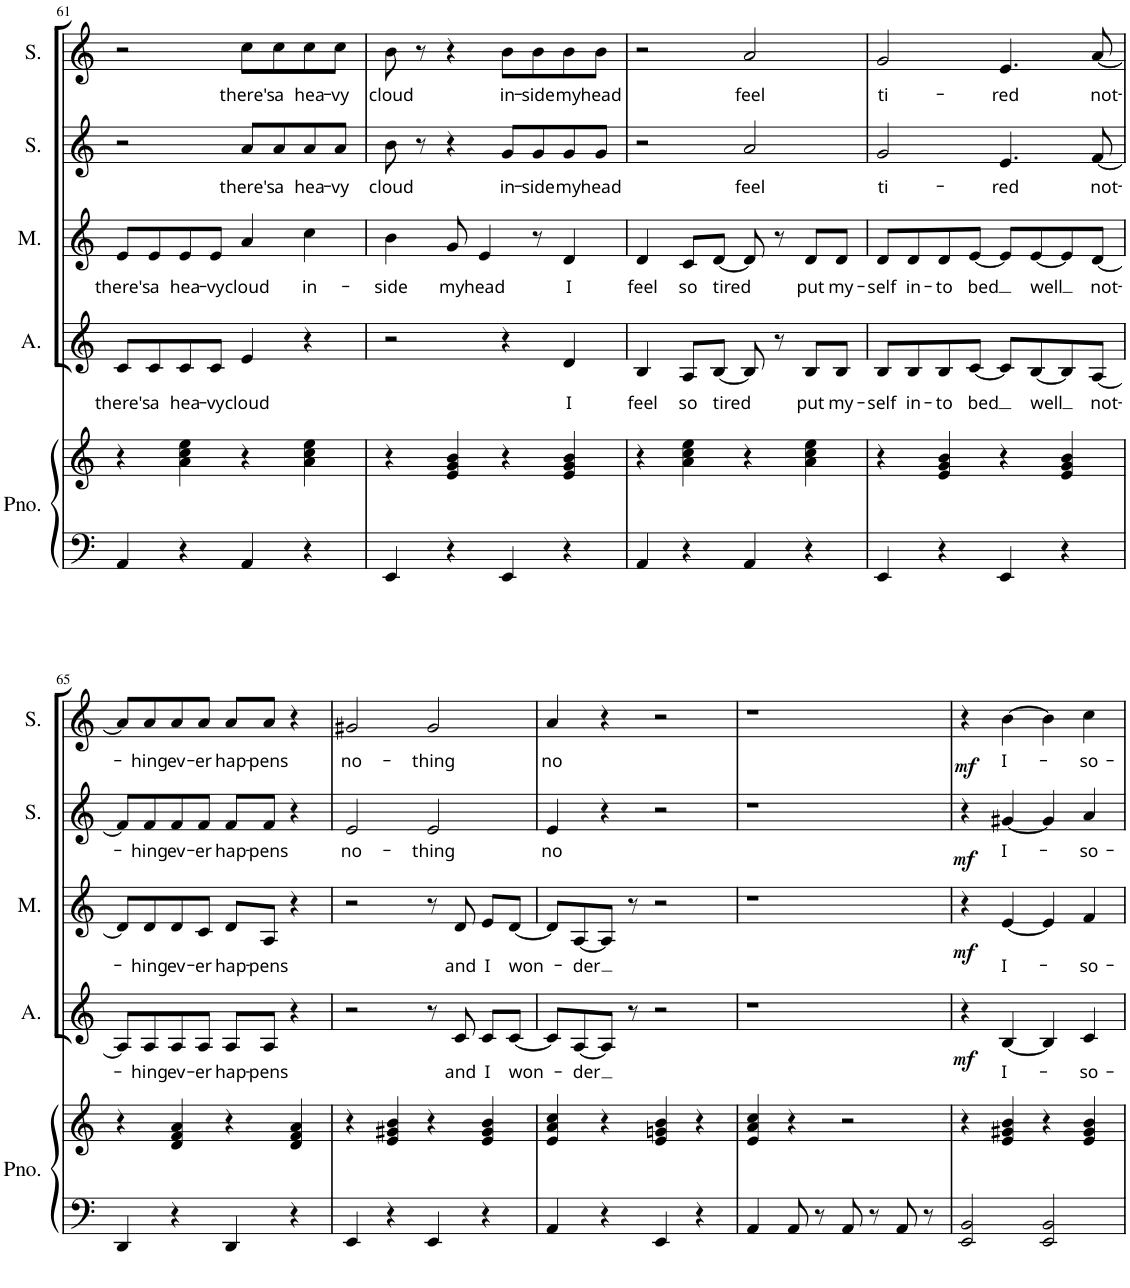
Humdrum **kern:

**kern	**kern	**kern	**text	**dynam	**kern	**text	**dynam	**kern	**text	**dynam	**kern	**text	**dynam
*part5	*part5	*part4	*part4	*part4	*part3	*part3	*part3	*part2	*part2	*part2	*part1	*part1	*part1
*staff6	*staff5	*staff4	*staff4	*staff4	*staff3	*staff3	*staff3	*staff2	*staff2	*staff2	*staff1	*staff1	*staff1
*I"Piano	*	*I"Alto	*	*	*I"Mezzo	*	*	*I"Soprano	*	*	*I"Soprano	*	*
*I'Pno.	*	*I'A.	*	*	*I'M.	*	*	*I'S.	*	*	*I'S.	*	*
!!LO:PB:g=z
*clefF4	*clefG2	*clefG2	*	*	*clefG2	*	*	*clefG2	*	*	*clefG2	*	*
*k[]	*k[]	*k[]	*	*	*k[]	*	*	*k[]	*	*	*k[]	*	*
*M4/4	*M4/4	*M4/4	*	*	*M4/4	*	*	*M4/4	*	*	*M4/4	*	*
=61	=61	=61	=61	=61	=61	=61	=61	=61	=61	=61	=61	=61	=61
!	!	!	!LO:LY:b	!	!	!LO:LY:b	!	!	!	!	!	!	!
4AA/	4r	8c/L	there's	.	8e/L	there's	.	2r	.	.	2r	.	.
!	!	!	!LO:LY:b	!	!	!LO:LY:b	!	!	!	!	!	!	!
.	.	8c/	a	.	8e/	a	.	.	.	.	.	.	.
!	!	!	!LO:LY:b	!	!	!LO:LY:b	!	!	!	!	!	!	!
4r	4a\ 4cc\ 4ee\	8c/	hea-	.	8e/	hea-	.	.	.	.	.	.	.
!	!	!	!LO:LY:b	!	!	!LO:LY:b	!	!	!	!	!	!	!
.	.	8c/J	-vy	.	8e/J	-vy	.	.	.	.	.	.	.
!	!	!	!LO:LY:b	!	!	!LO:LY:b	!	!	!LO:LY:b	!	!	!LO:LY:b	!
4AA/	4r	4e/	cloud	.	4a/	cloud	.	8a/L	there's	.	8cc\L	there's	.
!	!	!	!	!	!	!	!	!	!LO:LY:b	!	!	!LO:LY:b	!
.	.	.	.	.	.	.	.	8a/	a	.	8cc\	a	.
!	!	!	!	!	!	!LO:LY:b	!	!	!LO:LY:b	!	!	!LO:LY:b	!
4r	4a\ 4cc\ 4ee\	4r	.	.	4cc\	in-	.	8a/	hea-	.	8cc\	hea-	.
!	!	!	!	!	!	!	!	!	!LO:LY:b	!	!	!LO:LY:b	!
.	.	.	.	.	.	.	.	8a/J	-vy	.	8cc\J	-vy	.
=62	=62	=62	=62	=62	=62	=62	=62	=62	=62	=62	=62	=62	=62
!	!	!	!	!	!	!LO:LY:b	!	!	!LO:LY:b	!	!	!LO:LY:b	!
4EE/	4r	2r	.	.	4b\	-side	.	8b\	cloud	.	8b\	cloud	.
.	.	.	.	.	.	.	.	8r	.	.	8r	.	.
!	!	!	!	!	!	!LO:LY:b	!	!	!	!	!	!	!
4r	4e/ 4g/ 4b/	.	.	.	8g/	my	.	4r	.	.	4r	.	.
!	!	!	!	!	!	!LO:LY:b	!	!	!	!	!	!	!
.	.	.	.	.	4e/	head	.	.	.	.	.	.	.
!	!	!	!	!	!	!	!	!	!LO:LY:b	!	!	!LO:LY:b	!
4EE/	4r	4r	.	.	.	.	.	8g/L	in-	.	8b\L	in-	.
!	!	!	!	!	!	!	!	!	!LO:LY:b	!	!	!LO:LY:b	!
.	.	.	.	.	8r	.	.	8g/	-side	.	8b\	-side	.
!	!	!	!LO:LY:b	!	!	!LO:LY:b	!	!	!LO:LY:b	!	!	!LO:LY:b	!
4r	4e/ 4g/ 4b/	4d/	I	.	4d/	I	.	8g/	my	.	8b\	my	.
!	!	!	!	!	!	!	!	!	!LO:LY:b	!	!	!LO:LY:b	!
.	.	.	.	.	.	.	.	8g/J	head	.	8b\J	head	.
=63	=63	=63	=63	=63	=63	=63	=63	=63	=63	=63	=63	=63	=63
!	!	!	!LO:LY:b	!	!	!LO:LY:b	!	!	!	!	!	!	!
4AA/	4r	4B/	feel	.	4d/	feel	.	2r	.	.	2r	.	.
!	!	!	!LO:LY:b	!	!	!LO:LY:b	!	!	!	!	!	!	!
4r	4a\ 4cc\ 4ee\	8A/L	so	.	8c/L	so	.	.	.	.	.	.	.
!	!	!	!LO:LY:b	!	!	!LO:LY:b	!	!	!	!	!	!	!
.	.	[8B/J	tired	.	[8d/J	tired	.	.	.	.	.	.	.
!	!	!	!	!	!	!	!	!	!LO:LY:b	!	!	!LO:LY:b	!
4AA/	4r	8B/]	.	.	8d/]	.	.	2a/	feel	.	2a/	feel	.
.	.	8r	.	.	8r	.	.	.	.	.	.	.	.
!	!	!	!LO:LY:b	!	!	!LO:LY:b	!	!	!	!	!	!	!
4r	4a\ 4cc\ 4ee\	8B/L	put	.	8d/L	put	.	.	.	.	.	.	.
!	!	!	!LO:LY:b	!	!	!LO:LY:b	!	!	!	!	!	!	!
.	.	8B/J	my-	.	8d/J	my-	.	.	.	.	.	.	.
=64	=64	=64	=64	=64	=64	=64	=64	=64	=64	=64	=64	=64	=64
!	!	!	!LO:LY:b	!	!	!LO:LY:b	!	!	!LO:LY:b	!	!	!LO:LY:b	!
4EE/	4r	8B/L	-self	.	8d/L	-self	.	2g/	ti-	.	2g/	ti-	.
!	!	!	!LO:LY:b	!	!	!LO:LY:b	!	!	!	!	!	!	!
.	.	8B/	in-	.	8d/	in-	.	.	.	.	.	.	.
!	!	!	!LO:LY:b	!	!	!LO:LY:b	!	!	!	!	!	!	!
4r	4e/ 4g/ 4b/	8B/	-to	.	8d/	-to	.	.	.	.	.	.	.
!	!	!	!LO:LY:b	!	!	!LO:LY:b	!	!	!	!	!	!	!
.	.	[8c/J	bed	.	[8e/J	bed	.	.	.	.	.	.	.
!	!	!	!	!	!	!	!	!	!LO:LY:b	!	!	!LO:LY:b	!
4EE/	4r	8c/L]	.	.	8e/L]	.	.	4.e/	-red	.	4.e/	-red	.
!	!	!	!LO:LY:b	!	!	!LO:LY:b	!	!	!	!	!	!	!
.	.	[8B/	well	.	[8e/	well	.	.	.	.	.	.	.
4r	4e/ 4g/ 4b/	8B/]	.	.	8e/]	.	.	.	.	.	.	.	.
!	!	!	!LO:LY:b	!	!	!LO:LY:b	!	!	!LO:LY:b	!	!	!LO:LY:b	!
.	.	[8A/J	not-	.	[8d/J	not-	.	[8f/	not-	.	[8a/	not-	.
!!LO:LB:g=z
=65	=65	=65	=65	=65	=65	=65	=65	=65	=65	=65	=65	=65	=65
4DD/	4r	8A/L]	.	.	8d/L]	.	.	8f/L]	.	.	8a/L]	.	.
!	!	!	!LO:LY:b	!	!	!LO:LY:b	!	!	!LO:LY:b	!	!	!LO:LY:b	!
.	.	8A/	-hing	.	8d/	-hing	.	8f/	-hing	.	8a/	-hing	.
!	!	!	!LO:LY:b	!	!	!LO:LY:b	!	!	!LO:LY:b	!	!	!LO:LY:b	!
4r	4d/ 4f/ 4a/	8A/	ev-	.	8d/	ev-	.	8f/	ev-	.	8a/	ev-	.
!	!	!	!LO:LY:b	!	!	!LO:LY:b	!	!	!LO:LY:b	!	!	!LO:LY:b	!
.	.	8A/J	-er	.	8c/J	-er	.	8f/J	-er	.	8a/J	-er	.
!	!	!	!LO:LY:b	!	!	!LO:LY:b	!	!	!LO:LY:b	!	!	!LO:LY:b	!
4DD/	4r	8A/L	hap-	.	8d/L	hap-	.	8f/L	hap-	.	8a/L	hap-	.
!	!	!	!LO:LY:b	!	!	!LO:LY:b	!	!	!LO:LY:b	!	!	!LO:LY:b	!
.	.	8A/J	-pens	.	8A/J	-pens	.	8f/J	-pens	.	8a/J	-pens	.
4r	4d/ 4f/ 4a/	4r	.	.	4r	.	.	4r	.	.	4r	.	.
=66	=66	=66	=66	=66	=66	=66	=66	=66	=66	=66	=66	=66	=66
!	!	!	!	!	!	!	!	!	!LO:LY:b	!	!	!LO:LY:b	!
4EE/	4r	2r	.	.	2r	.	.	2e/	no-	.	2g#X/	no-	.
4r	4e/ 4g#X/ 4b/	.	.	.	.	.	.	.	.	.	.	.	.
!	!	!	!	!	!	!	!	!	!LO:LY:b	!	!	!LO:LY:b	!
4EE/	4r	8r	.	.	8r	.	.	2e/	-thing	.	2g#/	-thing	.
!	!	!	!LO:LY:b	!	!	!LO:LY:b	!	!	!	!	!	!	!
.	.	8c/	and	.	8d/	and	.	.	.	.	.	.	.
!	!	!	!LO:LY:b	!	!	!LO:LY:b	!	!	!	!	!	!	!
4r	4e/ 4g#/ 4b/	8c/L	I	.	8e/L	I	.	.	.	.	.	.	.
!	!	!	!LO:LY:b	!	!	!LO:LY:b	!	!	!	!	!	!	!
.	.	[8c/J	won-	.	[8d/J	won-	.	.	.	.	.	.	.
=67	=67	=67	=67	=67	=67	=67	=67	=67	=67	=67	=67	=67	=67
!	!	!	!	!	!	!	!	!	!LO:LY:b	!	!	!LO:LY:b	!
4AA/	4e/ 4a/ 4cc/	8c/L]	.	.	8d/L]	.	.	4e/	no	.	4a/	no	.
!	!	!	!LO:LY:b	!	!	!LO:LY:b	!	!	!	!	!	!	!
.	.	[8A/	-der	.	[8A/	-der	.	.	.	.	.	.	.
4r	4r	8A/J]	.	.	8A/J]	.	.	4r	.	.	4r	.	.
.	.	8r	.	.	8r	.	.	.	.	.	.	.	.
4EE/	4e/ 4gn/ 4b/	2r	.	.	2r	.	.	2r	.	.	2r	.	.
4r	4r	.	.	.	.	.	.	.	.	.	.	.	.
=68	=68	=68	=68	=68	=68	=68	=68	=68	=68	=68	=68	=68	=68
4AA/	4e/ 4a/ 4cc/	1r	.	.	1r	.	.	1r	.	.	1r	.	.
8AA/	4r	.	.	.	.	.	.	.	.	.	.	.	.
8r	.	.	.	.	.	.	.	.	.	.	.	.	.
8AA/	2r	.	.	.	.	.	.	.	.	.	.	.	.
8r	.	.	.	.	.	.	.	.	.	.	.	.	.
8AA/	.	.	.	.	.	.	.	.	.	.	.	.	.
8r	.	.	.	.	.	.	.	.	.	.	.	.	.
=69	=69	=69	=69	=69	=69	=69	=69	=69	=69	=69	=69	=69	=69
!	!	!	!	!LO:DY:b	!	!	!LO:DY:b	!	!	!LO:DY:b	!	!	!LO:DY:b
2EE/ 2BB/	4r	4r	.	mf	4r	.	mf	4r	.	mf	4r	.	mf
!	!	!	!LO:LY:b	!	!	!LO:LY:b	!	!	!LO:LY:b	!	!	!LO:LY:b	!
.	4e/ 4g#X/ 4b/	[4B/	I-	.	[4e/	I-	.	[4g#X/	I-	.	[4b\	I-	.
2EE/ 2BB/	4r	4B/]	.	.	4e/]	.	.	4g#/]	.	.	4b\]	.	.
!	!	!	!LO:LY:b	!	!	!LO:LY:b	!	!	!LO:LY:b	!	!	!LO:LY:b	!
.	4e/ 4g#/ 4b/	4c/	-so-	.	4f/	-so-	.	4a/	-so-	.	4cc\	-so-	.
=	=	=	=	=	=	=	=	=	=	=	=	=	=
*-	*-	*-	*-	*-	*-	*-	*-	*-	*-	*-	*-	*-	*-
